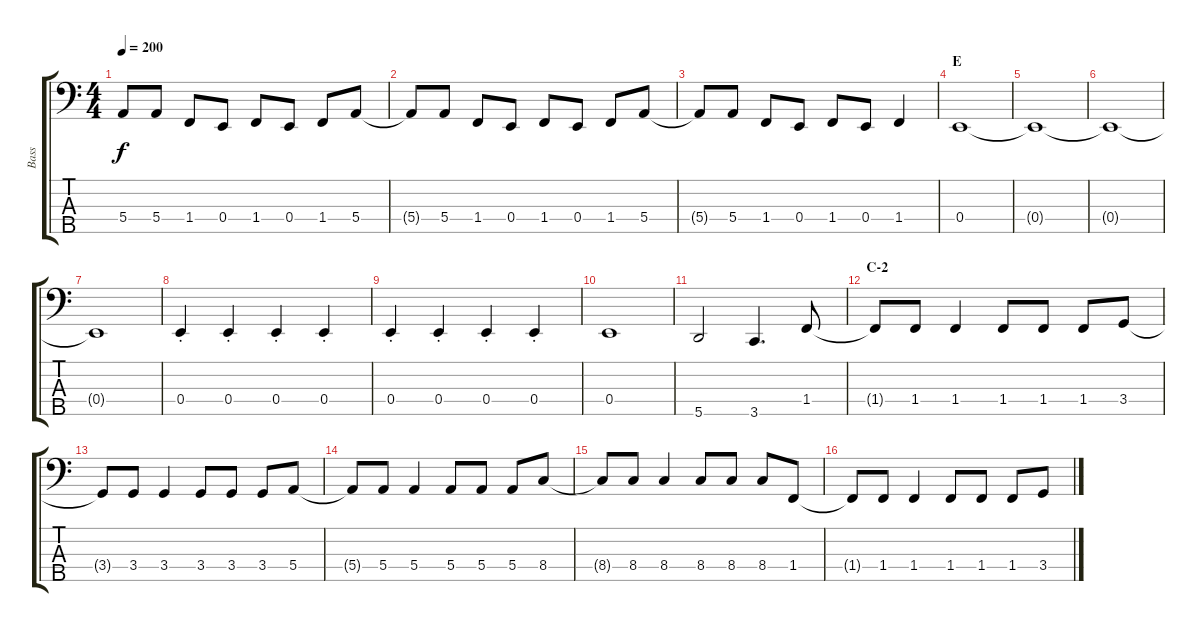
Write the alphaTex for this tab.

\track ("Bass" "Bass") {instrument electricbasspick}
\staff {score tabs}
\tuning (G2 D2 A1 E1 A0) {hide}
\ts (4 4)
\tempo 200
\clef f4
\ks c
5.4{t}.8{dy f} 5.4.8 1.4.8 0.4.8 1.4.8 0.4.8 1.4.8 5.4.8 |
5.4{t}.8 5.4.8 1.4.8 0.4.8 1.4.8 0.4.8 1.4.8 5.4.8 |
5.4{t}.8 5.4.8 1.4.8 0.4.8 1.4.8 0.4.8 1.4.4 |
\section ("" "E")
0.4.1 |
0.4{t}.1 |
0.4{t}.1 |
0.4{t}.1 |
0.4{st}.4 0.4{st}.4 0.4{st}.4 0.4{st}.4 |
0.4{st}.4 0.4{st}.4 0.4{st}.4 0.4{st}.4 |
0.4.1 |
5.5.2 3.5.4{d} 1.4.8 |
\section ("" "C-2")
1.4{t}.8 1.4.8 1.4.4 1.4.8 1.4.8 1.4.8 3.4.8 |
3.4{t}.8 3.4.8 3.4.4 3.4.8 3.4.8 3.4.8 5.4.8 |
5.4{t}.8 5.4.8 5.4.4 5.4.8 5.4.8 5.4.8 8.4.8 |
8.4{t}.8 8.4.8 8.4.4 8.4.8 8.4.8 8.4.8 1.4.8 |
1.4{t}.8 1.4.8 1.4.4 1.4.8 1.4.8 1.4.8 3.4.8
